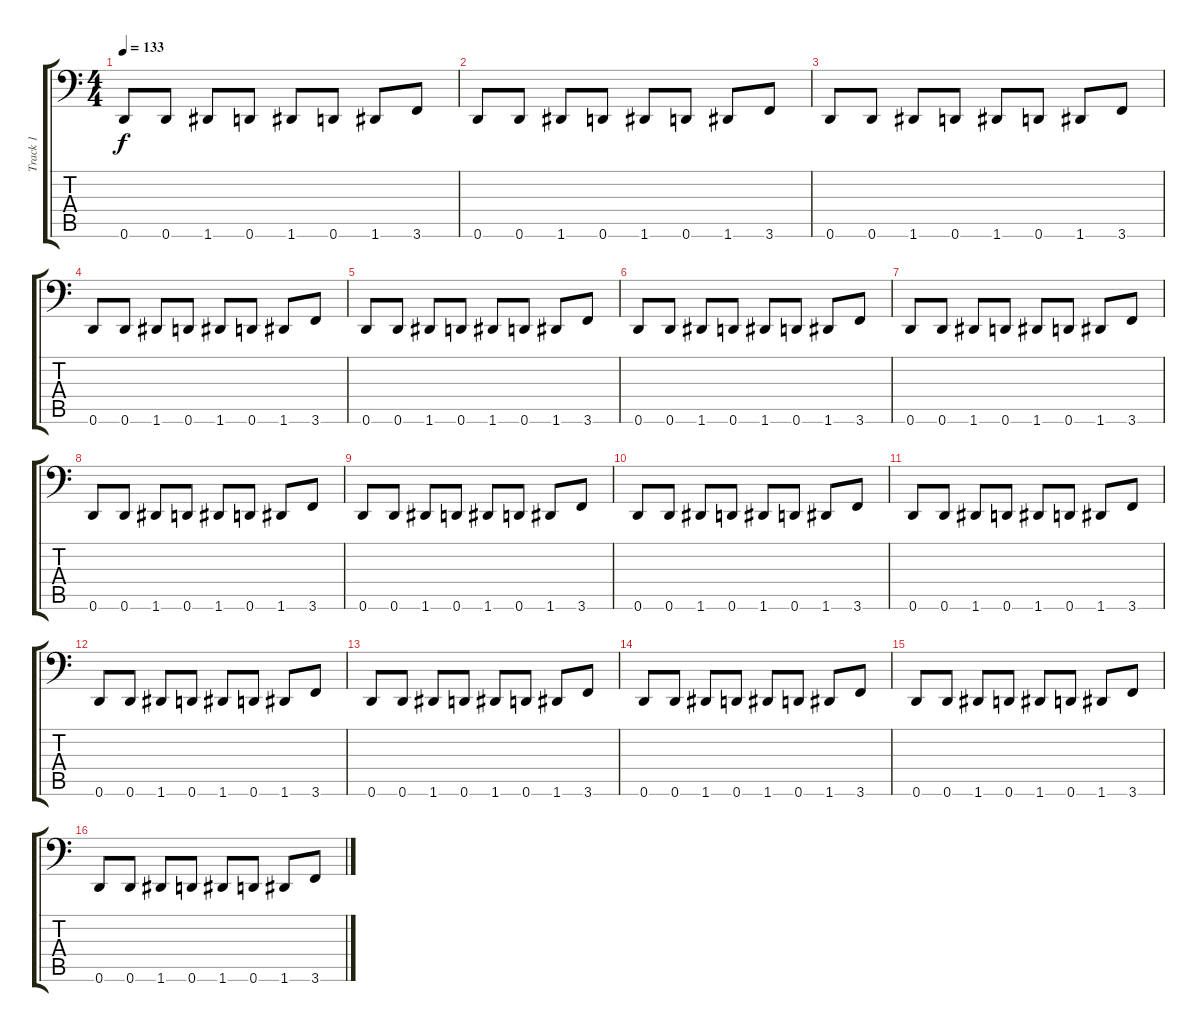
\track ("Track 1" "Track 1") {instrument electricbasspick}
\staff {score tabs}
\tuning (E3 B2 G2 D2 A1 D1) {hide}
\ts (4 4)
\tempo 133
\clef f4
\ks c
0.6.8{dy f} 0.6.8 1.6.8 0.6.8 1.6.8 0.6.8 1.6.8 3.6.8 |
0.6.8 0.6.8 1.6.8 0.6.8 1.6.8 0.6.8 1.6.8 3.6.8 |
0.6.8 0.6.8 1.6.8 0.6.8 1.6.8 0.6.8 1.6.8 3.6.8 |
0.6.8 0.6.8 1.6.8 0.6.8 1.6.8 0.6.8 1.6.8 3.6.8 |
0.6.8 0.6.8 1.6.8 0.6.8 1.6.8 0.6.8 1.6.8 3.6.8 |
0.6.8 0.6.8 1.6.8 0.6.8 1.6.8 0.6.8 1.6.8 3.6.8 |
0.6.8 0.6.8 1.6.8 0.6.8 1.6.8 0.6.8 1.6.8 3.6.8 |
0.6.8 0.6.8 1.6.8 0.6.8 1.6.8 0.6.8 1.6.8 3.6.8 |
0.6.8 0.6.8 1.6.8 0.6.8 1.6.8 0.6.8 1.6.8 3.6.8 |
0.6.8 0.6.8 1.6.8 0.6.8 1.6.8 0.6.8 1.6.8 3.6.8 |
0.6.8 0.6.8 1.6.8 0.6.8 1.6.8 0.6.8 1.6.8 3.6.8 |
0.6.8 0.6.8 1.6.8 0.6.8 1.6.8 0.6.8 1.6.8 3.6.8 |
0.6.8 0.6.8 1.6.8 0.6.8 1.6.8 0.6.8 1.6.8 3.6.8 |
0.6.8 0.6.8 1.6.8 0.6.8 1.6.8 0.6.8 1.6.8 3.6.8 |
0.6.8 0.6.8 1.6.8 0.6.8 1.6.8 0.6.8 1.6.8 3.6.8 |
0.6.8 0.6.8 1.6.8 0.6.8 1.6.8 0.6.8 1.6.8 3.6.8
